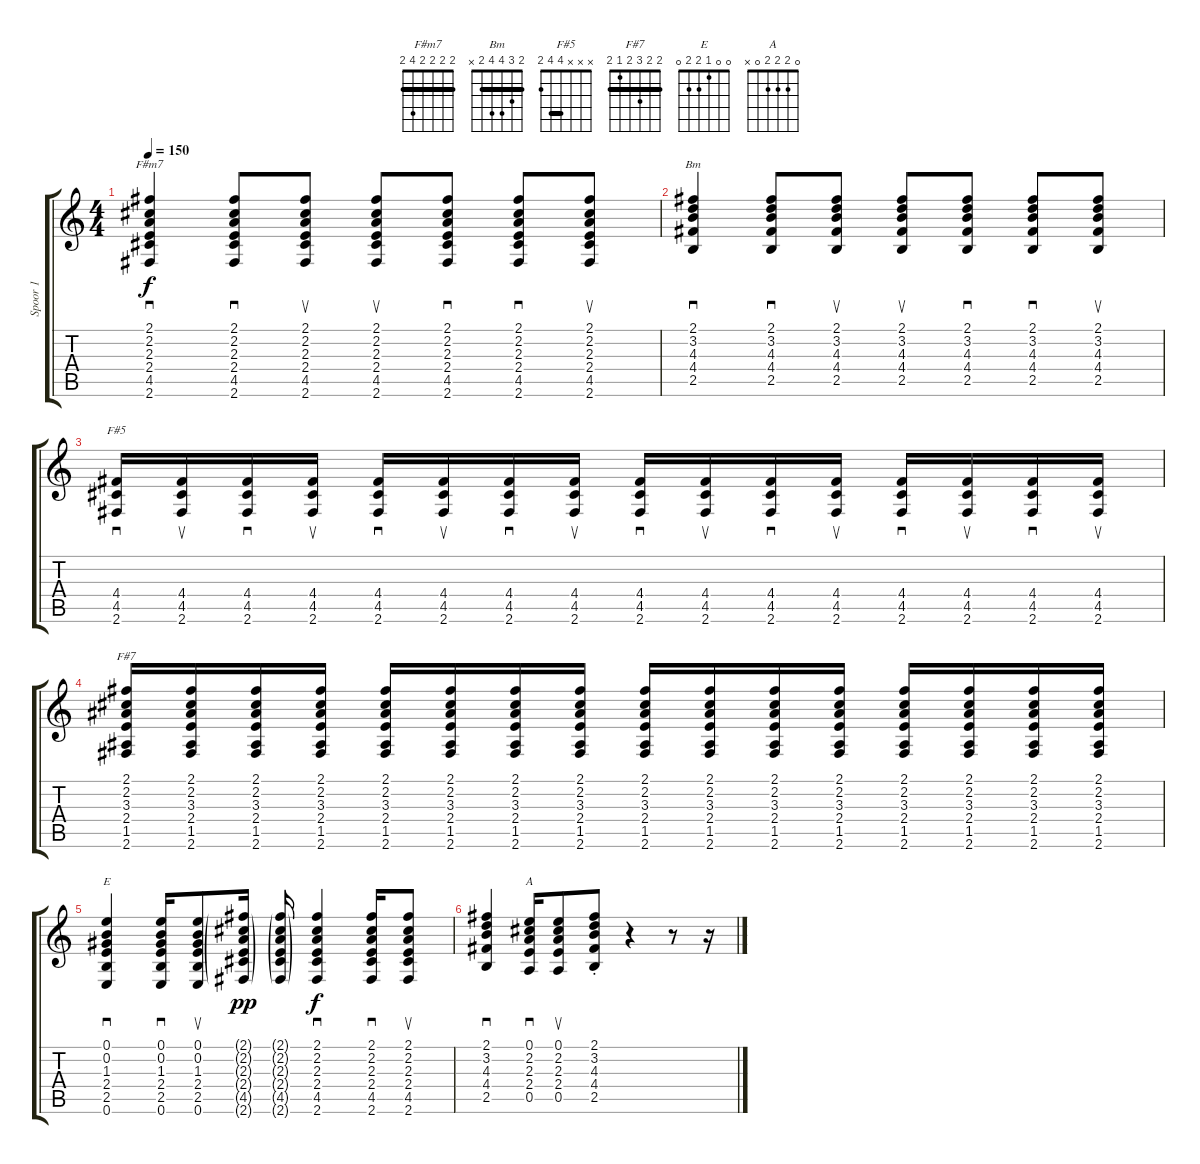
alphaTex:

\track ("Spoor 1" "Spoor 1") {instrument acousticguitarnylon}
\staff {score tabs}
\tuning (E4 B3 G3 D3 A2 E2) {hide}
\chord ("F#m7" 2 2 2 2 4 2) {barre 2}
\chord ("Bm" 2 3 4 4 2 x) {barre 2}
\chord ("F#5" x x x 4 4 2) {barre 4}
\chord ("F#7" 2 2 3 2 1 2) {barre 2}
\chord ("E" 0 0 1 2 2 0)
\chord ("A" 0 2 2 2 0 x)
\ts (4 4)
\tempo 150
\clef g2
\ks c
(2.1 2.2 2.3 2.4 4.5 2.6).4{sd ch "F#m7" dy f} (2.1 2.2 2.3 2.4 4.5 2.6).8{sd} (2.1 2.2 2.3 2.4 4.5 2.6).8{su} (2.1 2.2 2.3 2.4 4.5 2.6).8{su} (2.1 2.2 2.3 2.4 4.5 2.6).8{sd} (2.1 2.2 2.3 2.4 4.5 2.6).8{sd} (2.1 2.2 2.3 2.4 4.5 2.6).8{su} |
(2.1 3.2 4.3 4.4 2.5).4{sd ch "Bm"} (2.1 3.2 4.3 4.4 2.5).8{sd} (2.1 3.2 4.3 4.4 2.5).8{su} (2.1 3.2 4.3 4.4 2.5).8{su} (2.1 3.2 4.3 4.4 2.5).8{sd} (2.1 3.2 4.3 4.4 2.5).8{sd} (2.1 3.2 4.3 4.4 2.5).8{su} |
(4.4 4.5 2.6).16{sd ch "F#5"} (4.4 4.5 2.6).16{su} (4.4 4.5 2.6).16{sd} (4.4 4.5 2.6).16{su} (4.4 4.5 2.6).16{sd} (4.4 4.5 2.6).16{su} (4.4 4.5 2.6).16{sd} (4.4 4.5 2.6).16{su} (4.4 4.5 2.6).16{sd} (4.4 4.5 2.6).16{su} (4.4 4.5 2.6).16{sd} (4.4 4.5 2.6).16{su} (4.4 4.5 2.6).16{sd} (4.4 4.5 2.6).16{su} (4.4 4.5 2.6).16{sd} (4.4 4.5 2.6).16{su} |
(2.1 2.2 3.3 2.4 1.5 2.6).16{ch "F#7"} (2.1 2.2 3.3 2.4 1.5 2.6).16 (2.1 2.2 3.3 2.4 1.5 2.6).16 (2.1 2.2 3.3 2.4 1.5 2.6).16 (2.1 2.2 3.3 2.4 1.5 2.6).16 (2.1 2.2 3.3 2.4 1.5 2.6).16 (2.1 2.2 3.3 2.4 1.5 2.6).16 (2.1 2.2 3.3 2.4 1.5 2.6).16 (2.1 2.2 3.3 2.4 1.5 2.6).16 (2.1 2.2 3.3 2.4 1.5 2.6).16 (2.1 2.2 3.3 2.4 1.5 2.6).16 (2.1 2.2 3.3 2.4 1.5 2.6).16 (2.1 2.2 3.3 2.4 1.5 2.6).16 (2.1 2.2 3.3 2.4 1.5 2.6).16 (2.1 2.2 3.3 2.4 1.5 2.6).16 (2.1 2.2 3.3 2.4 1.5 2.6).16 |
(0.1 0.2 1.3 2.4 2.5 0.6).4{sd ch "E"} (0.1 0.2 1.3 2.4 2.5 0.6).16{sd} (0.1 0.2 1.3 2.4 2.5 0.6).8{su} (2.1{g} 2.2{g} 2.3{g} 2.4{g} 4.5{g} 2.6{g}).16{dy pp} (2.1{g} 2.2{g} 2.3{g} 2.4{g} 4.5{g} 2.6{g}).16 (2.1 2.2 2.3 2.4 4.5 2.6).4{sd dy f} (2.1 2.2 2.3 2.4 4.5 2.6).16{sd} (2.1 2.2 2.3 2.4 4.5 2.6).8{su} |
(2.1 3.2 4.3 4.4 2.5).4{sd} (0.1 2.2 2.3 2.4 0.5).16{sd ch "A"} (0.1 2.2 2.3 2.4 0.5).8{su} (2.1 3.2 4.3 4.4{st} 2.5).8 r.4 r.8 r.16
